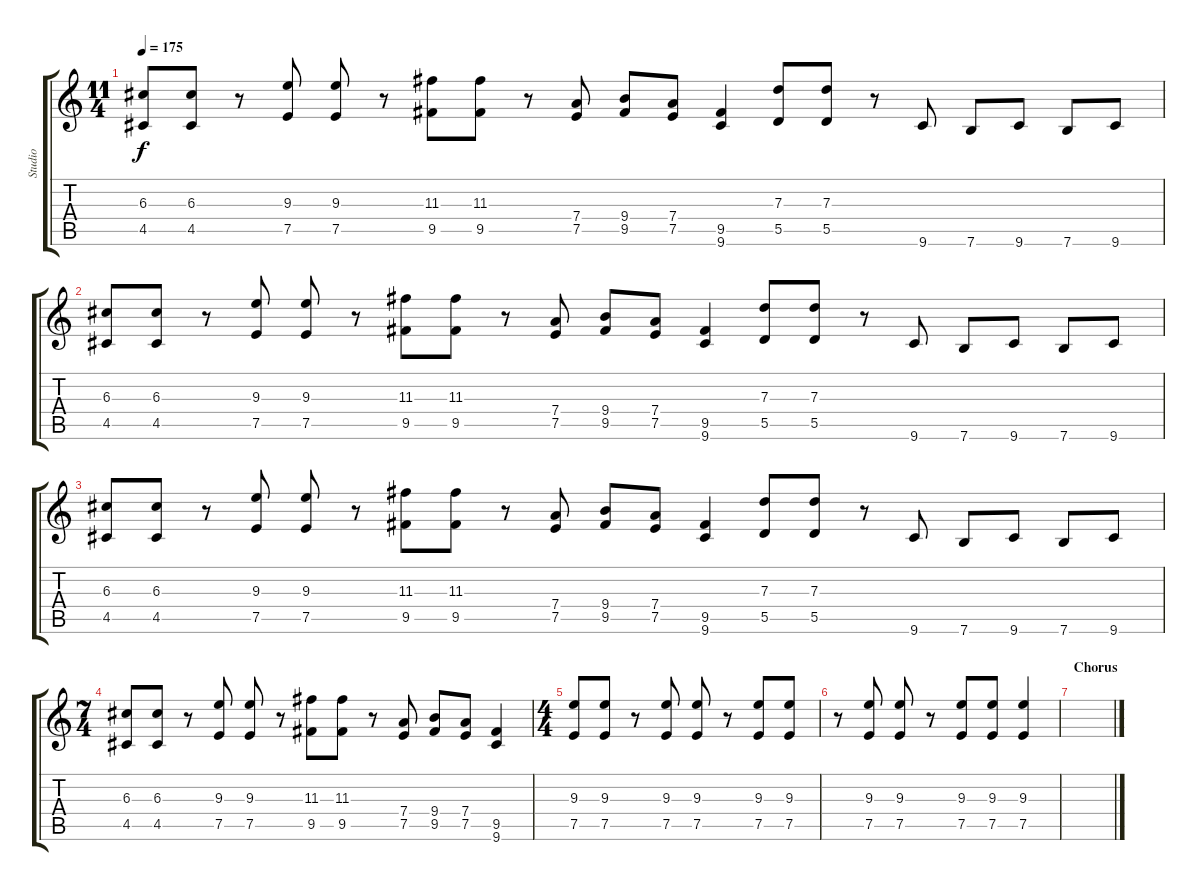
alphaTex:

\track ("Studio" "Studio") {instrument distortionguitar}
\staff {score tabs}
\tuning (E4 B3 G3 D3 A2 E2) {hide}
\ts (11 4)
\tempo 175
\clef g2
\ks c
(6.3 4.5).8{dy f} (6.3 4.5).8 r.8 (9.3 7.5).8 (9.3 7.5).8 r.8 (11.3 9.5).8 (11.3 9.5).8 r.8 (7.4 7.5).8 (9.4 9.5).8 (7.4 7.5).8 (9.5 9.6).4 (7.3 5.5).8 (7.3 5.5).8 r.8 9.6.8 7.6.8 9.6.8 7.6.8 9.6.8 |
(6.3 4.5).8 (6.3 4.5).8 r.8 (9.3 7.5).8 (9.3 7.5).8 r.8 (11.3 9.5).8 (11.3 9.5).8 r.8 (7.4 7.5).8 (9.4 9.5).8 (7.4 7.5).8 (9.5 9.6).4 (7.3 5.5).8 (7.3 5.5).8 r.8 9.6.8 7.6.8 9.6.8 7.6.8 9.6.8 |
(6.3 4.5).8 (6.3 4.5).8 r.8 (9.3 7.5).8 (9.3 7.5).8 r.8 (11.3 9.5).8 (11.3 9.5).8 r.8 (7.4 7.5).8 (9.4 9.5).8 (7.4 7.5).8 (9.5 9.6).4 (7.3 5.5).8 (7.3 5.5).8 r.8 9.6.8 7.6.8 9.6.8 7.6.8 9.6.8 |
\ts (7 4)
(6.3 4.5).8 (6.3 4.5).8 r.8 (9.3 7.5).8 (9.3 7.5).8 r.8 (11.3 9.5).8 (11.3 9.5).8 r.8 (7.4 7.5).8 (9.4 9.5).8 (7.4 7.5).8 (9.5 9.6).4 |
\ts (4 4)
(9.3 7.5).8{volume 10} (9.3 7.5).8 r.8 (9.3 7.5).8 (9.3 7.5).8 r.8 (9.3 7.5).8 (9.3 7.5).8 |
r.8 (9.3 7.5).8 (9.3 7.5).8 r.8 (9.3 7.5).8 (9.3 7.5).8 (9.3 7.5).4 |
\section ("" "Chorus")
